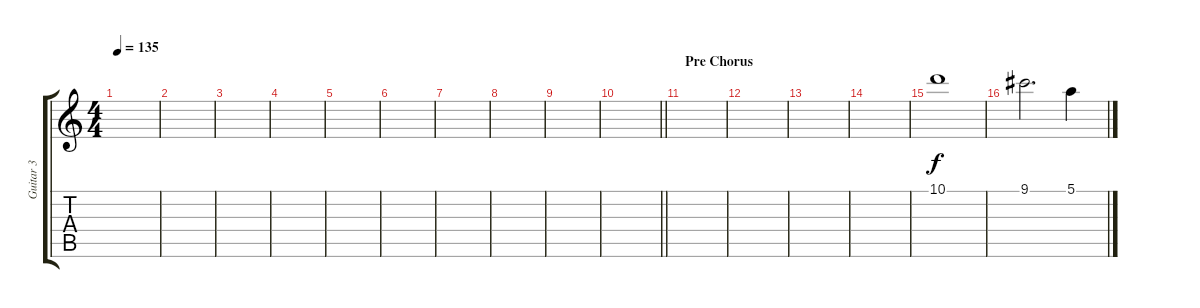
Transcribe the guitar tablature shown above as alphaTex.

\track ("Guitar 3" "Guitar 3") {instrument overdrivenguitar}
\staff {score tabs}
\tuning (E4 B3 G3 D3 A2 E2) {hide}
\ts (4 4)
\tempo 135
\clef g2
\ks c
|
|
|
|
|
|
|
|
|
\barLineRight lightlight
|
\section ("" "Pre Chorus")
|
|
|
|
10.1.1 |
9.1.2{d} 5.1.4
